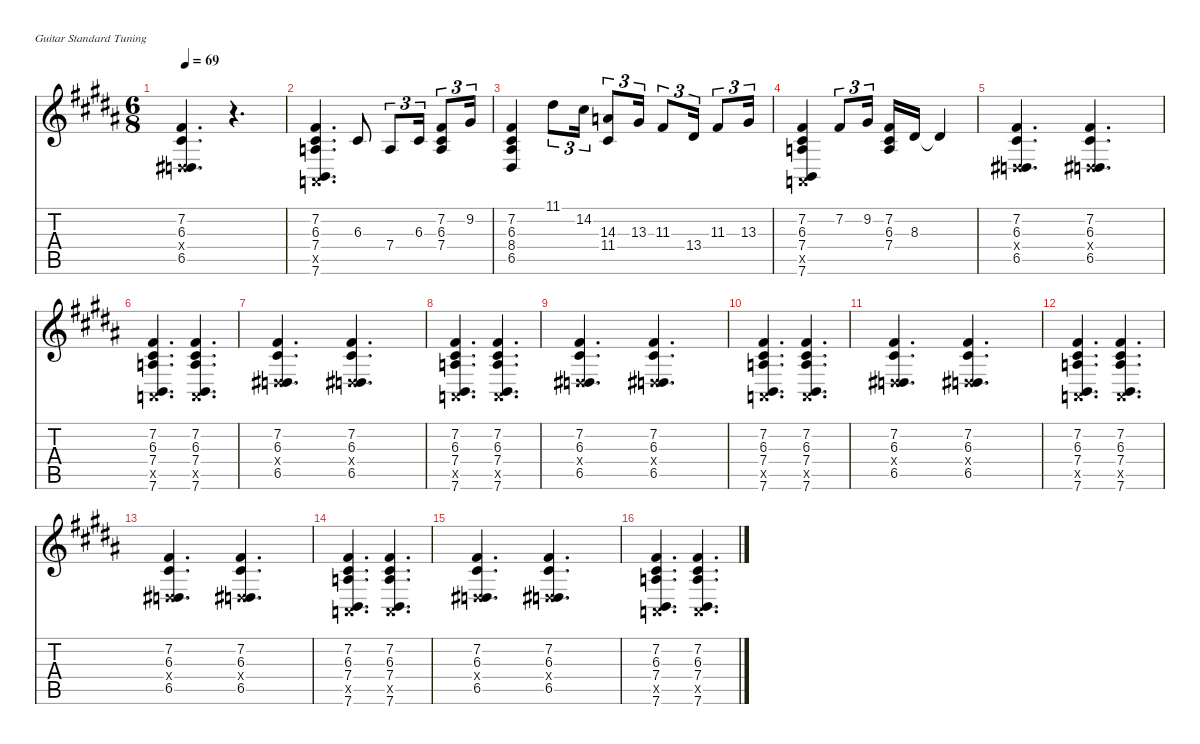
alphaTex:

\defaultSystemsLayout 4
\hideDynamics
\bracketExtendMode nobrackets
\singleTrackTrackNamePolicy hidden
\multiTrackTrackNamePolicy hidden
\firstSystemTrackNameMode fullname
\firstSystemTrackNameOrientation horizontal
\otherSystemsTrackNameOrientation horizontal
\track ("Keyboard" "clav.") {instrument clavinet}
\staff {score tabs}
\tuning (E4 B3 G3 D3 A2 E2)
\ts (6 8)
\tempo 69
\clef g2
\ks b
(7.2{acc #} 6.3{acc #} 0.4{x acc forcenatural} 6.5{acc #}).4{d dy fff beam Up} r.4{d beam Up} |
(7.2{acc #} 6.3{acc #} 7.4{acc forcenatural} 0.5{x acc forcenatural} 7.6{acc forcenatural}).4{d beam Up} 6.3{acc #}.8{beam Up} 7.4{acc forcenatural}.8{tu (3 2) beam Up} 6.3{acc #}.16{tu (3 2) beam Up} (7.2{acc #} 6.3{acc #} 7.4{acc forcenatural}).8{tu (3 2) beam Up} 9.2{acc #}.16{tu (3 2) beam Up} |
(7.2{acc #} 6.3{acc #} 8.4{acc #} 6.5{acc #}).4{beam Up} 11.1{acc #}.8{tu (3 2) beam Down} 14.2{acc #}.16{tu (3 2) beam Down} (14.3{acc forcenatural} 11.4{acc #}).8{tu (3 2) beam Up} 13.3{acc #}.16{tu (3 2) beam Up} 11.3{acc #}.8{tu (3 2) beam Up} 13.4{acc #}.16{tu (3 2) beam Up} 11.3{acc #}.8{tu (3 2) beam Up} 13.3{acc #}.16{tu (3 2) beam Up} |
(7.2{acc #} 6.3{acc #} 7.4{acc forcenatural} 0.5{x acc forcenatural} 7.6{acc forcenatural}).4{beam Up} 7.2{acc #}.8{tu (3 2) beam Up} 9.2{acc #}.16{tu (3 2) beam Up} (7.2{acc #} 6.3{acc #} 7.4{acc forcenatural}).16{beam Up} 8.3{acc #}.16{beam Up} 8.3{t acc #}.4{dy f beam Up} |
(7.2{acc #} 6.3{acc #} 0.4{x acc forcenatural} 6.5{acc #}).4{d dy fff beam Up} (7.2{acc #} 6.3{acc #} 0.4{x acc forcenatural} 6.5{acc #}).4{d beam Up} |
(7.2{acc #} 6.3{acc #} 7.4{acc forcenatural} 0.5{x acc forcenatural} 7.6{acc forcenatural}).4{d beam Up} (7.2{acc #} 6.3{acc #} 7.4{acc forcenatural} 0.5{x acc forcenatural} 7.6{acc forcenatural}).4{d beam Up} |
(7.2{acc #} 6.3{acc #} 0.4{x acc forcenatural} 6.5{acc #}).4{d beam Up} (7.2{acc #} 6.3{acc #} 0.4{x acc forcenatural} 6.5{acc #}).4{d beam Up} |
(7.2{acc #} 6.3{acc #} 7.4{acc forcenatural} 0.5{x acc forcenatural} 7.6{acc forcenatural}).4{d beam Up} (7.2{acc #} 6.3{acc #} 7.4{acc forcenatural} 0.5{x acc forcenatural} 7.6{acc forcenatural}).4{d beam Up} |
(7.2{acc #} 6.3{acc #} 0.4{x acc forcenatural} 6.5{acc #}).4{d beam Up} (7.2{acc #} 6.3{acc #} 0.4{x acc forcenatural} 6.5{acc #}).4{d beam Up} |
(7.2{acc #} 6.3{acc #} 7.4{acc forcenatural} 0.5{x acc forcenatural} 7.6{acc forcenatural}).4{d beam Up} (7.2{acc #} 6.3{acc #} 7.4{acc forcenatural} 0.5{x acc forcenatural} 7.6{acc forcenatural}).4{d beam Up} |
(7.2{acc #} 6.3{acc #} 0.4{x acc forcenatural} 6.5{acc #}).4{d beam Up} (7.2{acc #} 6.3{acc #} 0.4{x acc forcenatural} 6.5{acc #}).4{d beam Up} |
(7.2{acc #} 6.3{acc #} 7.4{acc forcenatural} 0.5{x acc forcenatural} 7.6{acc forcenatural}).4{d beam Up} (7.2{acc #} 6.3{acc #} 7.4{acc forcenatural} 0.5{x acc forcenatural} 7.6{acc forcenatural}).4{d beam Up} |
(7.2{acc #} 6.3{acc #} 0.4{x acc forcenatural} 6.5{acc #}).4{d beam Up} (7.2{acc #} 6.3{acc #} 0.4{x acc forcenatural} 6.5{acc #}).4{d beam Up} |
(7.2{acc #} 6.3{acc #} 7.4{acc forcenatural} 0.5{x acc forcenatural} 7.6{acc forcenatural}).4{d beam Up} (7.2{acc #} 6.3{acc #} 7.4{acc forcenatural} 0.5{x acc forcenatural} 7.6{acc forcenatural}).4{d beam Up} |
(7.2{acc #} 6.3{acc #} 0.4{x acc forcenatural} 6.5{acc #}).4{d beam Up} (7.2{acc #} 6.3{acc #} 0.4{x acc forcenatural} 6.5{acc #}).4{d beam Up} |
(7.2{acc #} 6.3{acc #} 7.4{acc forcenatural} 0.5{x acc forcenatural} 7.6{acc forcenatural}).4{d beam Up} (7.2{acc #} 6.3{acc #} 7.4{acc forcenatural} 0.5{x acc forcenatural} 7.6{acc forcenatural}).4{d beam Up}
